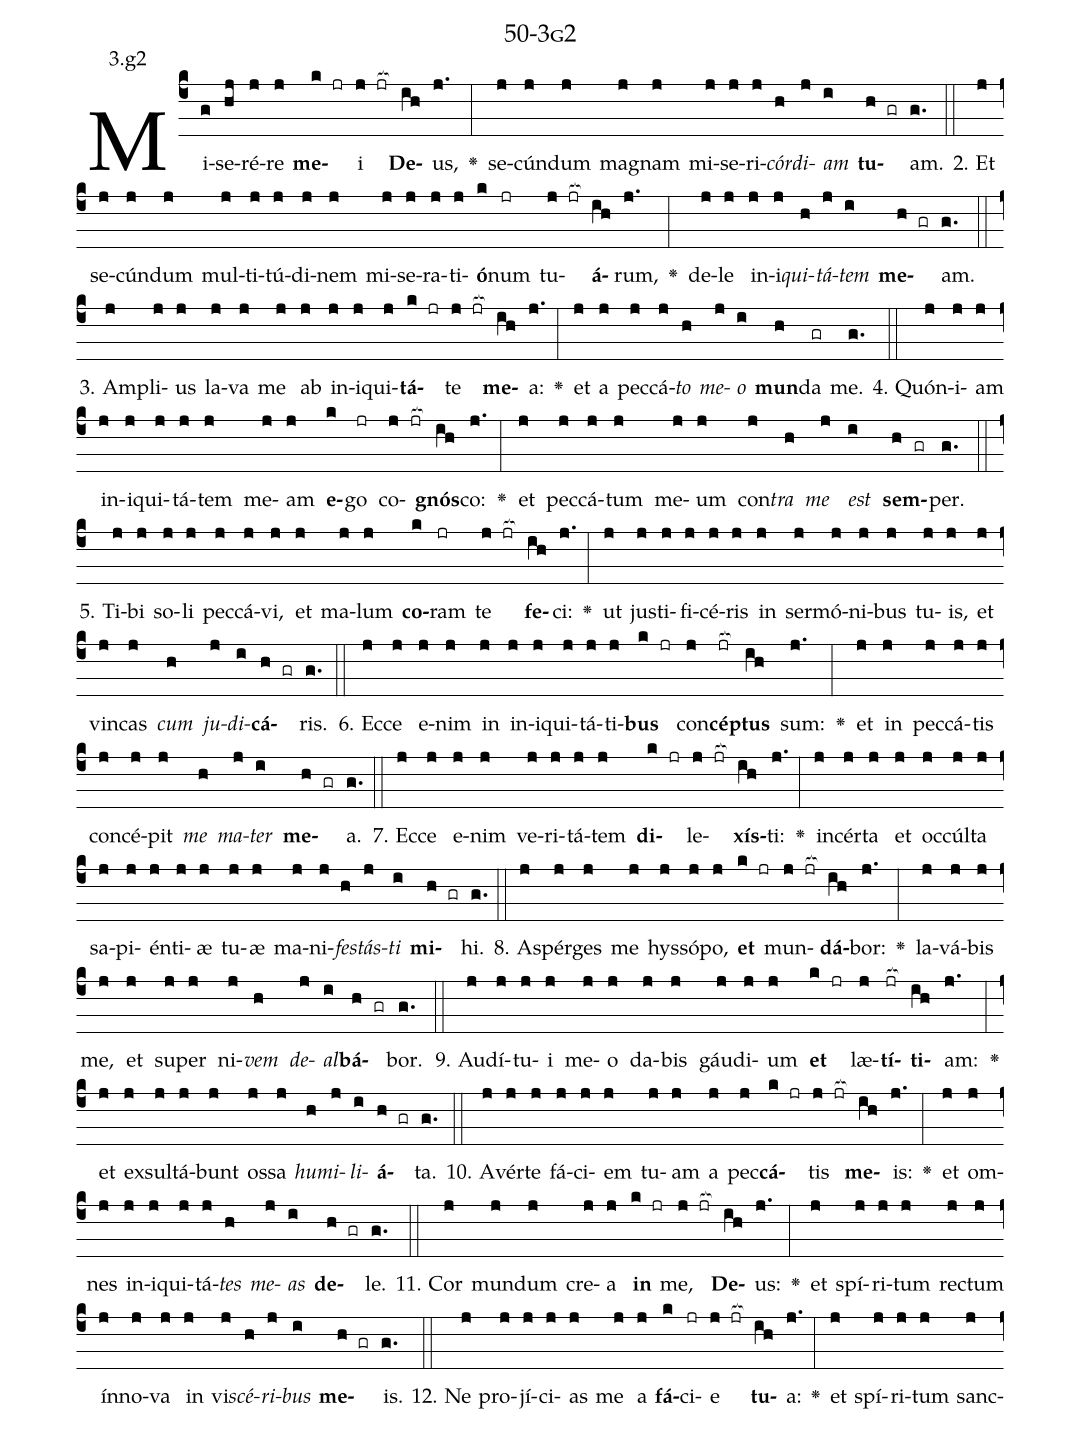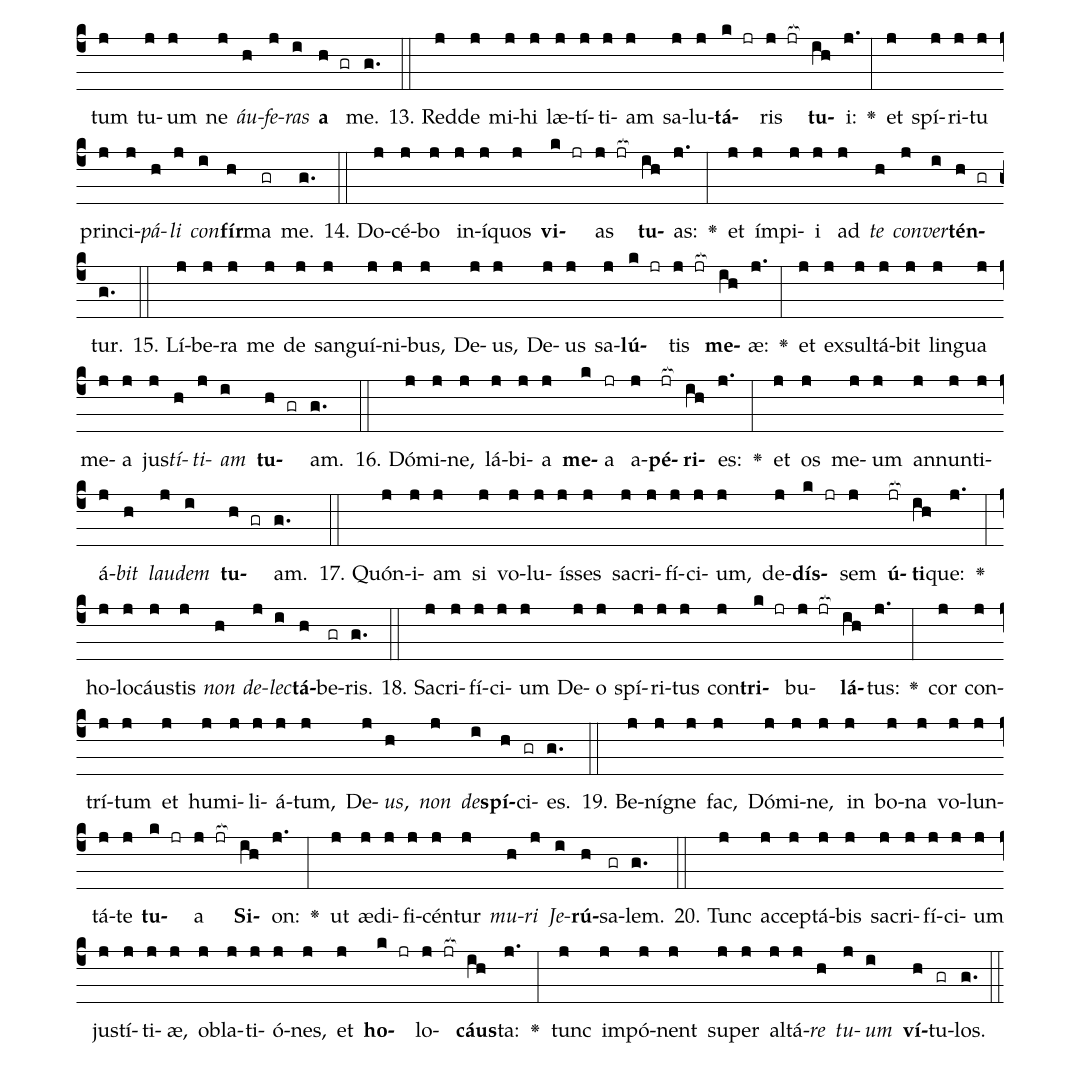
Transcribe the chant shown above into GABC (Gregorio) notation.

name: 50-3g2;
annotation: 3.g2;
%%
(c4)Mi(g)se(hj)ré(j)re(j) <b>me</b>(k jr)i(j jr[ocb:1{]) <b>De</b>(ih[ocb:0}])us,(j.) <v>\greheightstar</v>(:) se(j)cún(j)dum(j) ma(j)gnam(j) mi(j)se(j)ri(j)<i>cór</i>(h)<i>di</i>(j)<i>am</i>(i) <b>tu</b>(h gr)am.(g.) (::)
2. Et(j) se(j)cún(j)dum(j) mul(j)ti(j)tú(j)di(j)nem(j) mi(j)se(j)ra(j)ti(j)<b>ó</b>(k)num(jr) tu(j jr[ocb:1{])<b>á</b>(ih[ocb:0}])rum,(j.) <v>\greheightstar</v>(:) de(j)le(j) in(j)i(j)<i>qui</i>(h)<i>tá</i>(j)<i>tem</i>(i) <b>me</b>(h gr)am.(g.) (::)
3. Am(j)pli(j)us(j) la(j)va(j) me(j) ab(j) in(j)i(j)qui(j)<b>tá</b>(k jr)te(j jr[ocb:1{]) <b>me</b>(ih[ocb:0}])a:(j.) <v>\greheightstar</v>(:) et(j) a(j) pec(j)cá(j)<i>to</i>(h) <i>me</i>(j)<i>o</i>(i) <b>mun</b>(h)da(gr) me.(g.) (::)
4. Quón(j)i(j)am(j) in(j)i(j)qui(j)tá(j)tem(j) me(j)am(j) <b>e</b>(k)go(jr) co(j jr[ocb:1{])<b>gnós</b>(ih[ocb:0}])co:(j.) <v>\greheightstar</v>(:) et(j) pec(j)cá(j)tum(j) me(j)um(j) con(j)<i>tra</i>(h) <i>me</i>(j) <i>est</i>(i) <b>sem</b>(h gr)per.(g.) (::)
5. Ti(j)bi(j) so(j)li(j) pec(j)cá(j)vi,(j) et(j) ma(j)lum(j) <b>co</b>(k)ram(jr) te(j jr[ocb:1{]) <b>fe</b>(ih[ocb:0}])ci:(j.) <v>\greheightstar</v>(:) ut(j) jus(j)ti(j)fi(j)cé(j)ris(j) in(j) ser(j)mó(j)ni(j)bus(j) tu(j)is,(j) et(j) vin(j)cas(j) <i>cum</i>(h) <i>ju</i>(j)<i>di</i>(i)<b>cá</b>(h gr)ris.(g.) (::)
6. Ec(j)ce(j) e(j)nim(j) in(j) in(j)i(j)qui(j)tá(j)ti(j)<b>bus</b>(k jr) con(j)<b>cép</b>(jr[ocb:1{])<b>tus</b>(ih[ocb:0}]) sum:(j.) <v>\greheightstar</v>(:) et(j) in(j) pec(j)cá(j)tis(j) con(j)cé(j)pit(j) <i>me</i>(h) <i>ma</i>(j)<i>ter</i>(i) <b>me</b>(h gr)a.(g.) (::)
7. Ec(j)ce(j) e(j)nim(j) ve(j)ri(j)tá(j)tem(j) <b>di</b>(k jr)le(j jr[ocb:1{])<b>xís</b>(ih[ocb:0}])ti:(j.) <v>\greheightstar</v>(:) in(j)cér(j)ta(j) et(j) oc(j)cúl(j)ta(j) sa(j)pi(j)én(j)ti(j)æ(j) tu(j)æ(j) ma(j)ni(j)<i>fes</i>(h)<i>tás</i>(j)<i>ti</i>(i) <b>mi</b>(h gr)hi.(g.) (::)
8. A(j)spér(j)ges(j) me(j) hys(j)só(j)po,(j) <b>et</b>(k jr) mun(j jr[ocb:1{])<b>dá</b>(ih[ocb:0}])bor:(j.) <v>\greheightstar</v>(:) la(j)vá(j)bis(j) me,(j) et(j) su(j)per(j) ni(j)<i>vem</i>(h) <i>de</i>(j)<i>al</i>(i)<b>bá</b>(h gr)bor.(g.) (::)
9. Au(j)dí(j)tu(j)i(j) me(j)o(j) da(j)bis(j) gáu(j)di(j)um(j) <b>et</b>(k jr) læ(j)<b>tí</b>(jr[ocb:1{])<b>ti</b>(ih[ocb:0}])am:(j.) <v>\greheightstar</v>(:) et(j) ex(j)sul(j)tá(j)bunt(j) os(j)sa(j) <i>hu</i>(h)<i>mi</i>(j)<i>li</i>(i)<b>á</b>(h gr)ta.(g.) (::)
10. A(j)vér(j)te(j) fá(j)ci(j)em(j) tu(j)am(j) a(j) pec(j)<b>cá</b>(k jr)tis(j jr[ocb:1{]) <b>me</b>(ih[ocb:0}])is:(j.) <v>\greheightstar</v>(:) et(j) om(j)nes(j) in(j)i(j)qui(j)tá(j)<i>tes</i>(h) <i>me</i>(j)<i>as</i>(i) <b>de</b>(h gr)le.(g.) (::)
11. Cor(j) mun(j)dum(j) cre(j)a(j) <b>in</b>(k jr) me,(j jr[ocb:1{]) <b>De</b>(ih[ocb:0}])us:(j.) <v>\greheightstar</v>(:) et(j) spí(j)ri(j)tum(j) rec(j)tum(j) ín(j)no(j)va(j) in(j) vi(j)<i>scé</i>(h)<i>ri</i>(j)<i>bus</i>(i) <b>me</b>(h gr)is.(g.) (::)
12. Ne(j) pro(j)jí(j)ci(j)as(j) me(j) a(j) <b>fá</b>(k)ci(jr)e(j jr[ocb:1{]) <b>tu</b>(ih[ocb:0}])a:(j.) <v>\greheightstar</v>(:) et(j) spí(j)ri(j)tum(j) sanc(j)tum(j) tu(j)um(j) ne(j) <i>áu</i>(h)<i>fe</i>(j)<i>ras</i>(i) <b>a</b>(h gr) me.(g.) (::)
13. Red(j)de(j) mi(j)hi(j) læ(j)tí(j)ti(j)am(j) sa(j)lu(j)<b>tá</b>(k jr)ris(j jr[ocb:1{]) <b>tu</b>(ih[ocb:0}])i:(j.) <v>\greheightstar</v>(:) et(j) spí(j)ri(j)tu(j) prin(j)ci(j)<i>pá</i>(h)<i>li</i>(j) <i>con</i>(i)<b>fír</b>(h)ma(gr) me.(g.) (::)
14. Do(j)cé(j)bo(j) in(j)í(j)quos(j) <b>vi</b>(k jr)as(j jr[ocb:1{]) <b>tu</b>(ih[ocb:0}])as:(j.) <v>\greheightstar</v>(:) et(j) ím(j)pi(j)i(j) ad(j) <i>te</i>(h) <i>con</i>(j)<i>ver</i>(i)<b>tén</b>(h gr)tur.(g.) (::)
15. Lí(j)be(j)ra(j) me(j) de(j) san(j)guí(j)ni(j)bus,(j) De(j)us,(j) De(j)us(j) sa(j)<b>lú</b>(k jr)tis(j jr[ocb:1{]) <b>me</b>(ih[ocb:0}])æ:(j.) <v>\greheightstar</v>(:) et(j) ex(j)sul(j)tá(j)bit(j) lin(j)gua(j) me(j)a(j) jus(j)<i>tí</i>(h)<i>ti</i>(j)<i>am</i>(i) <b>tu</b>(h gr)am.(g.) (::)
16. Dó(j)mi(j)ne,(j) lá(j)bi(j)a(j) <b>me</b>(k)a(jr) a(j)<b>pé</b>(jr[ocb:1{])<b>ri</b>(ih[ocb:0}])es:(j.) <v>\greheightstar</v>(:) et(j) os(j) me(j)um(j) an(j)nun(j)ti(j)á(j)<i>bit</i>(h) <i>lau</i>(j)<i>dem</i>(i) <b>tu</b>(h gr)am.(g.) (::)
17. Quón(j)i(j)am(j) si(j) vo(j)lu(j)ís(j)ses(j) sa(j)cri(j)fí(j)ci(j)um,(j) de(j)<b>dís</b>(k jr)sem(j) <b>ú</b>(jr[ocb:1{])<b>ti</b>(ih[ocb:0}])que:(j.) <v>\greheightstar</v>(:) ho(j)lo(j)cáus(j)tis(j) <i>non</i>(h) <i>de</i>(j)<i>lec</i>(i)<b>tá</b>(h)be(gr)ris.(g.) (::)
18. Sa(j)cri(j)fí(j)ci(j)um(j) De(j)o(j) spí(j)ri(j)tus(j) con(j)<b>tri</b>(k jr)bu(j jr[ocb:1{])<b>lá</b>(ih[ocb:0}])tus:(j.) <v>\greheightstar</v>(:) cor(j) con(j)trí(j)tum(j) et(j) hu(j)mi(j)li(j)á(j)tum,(j) De(j)<i>us</i>,(h) <i>non</i>(j) <i>de</i>(i)<b>spí</b>(h)ci(gr)es.(g.) (::)
19. Be(j)ní(j)gne(j) fac,(j) Dó(j)mi(j)ne,(j) in(j) bo(j)na(j) vo(j)lun(j)tá(j)te(j) <b>tu</b>(k jr)a(j jr[ocb:1{]) <b>Si</b>(ih[ocb:0}])on:(j.) <v>\greheightstar</v>(:) ut(j) æ(j)di(j)fi(j)cén(j)tur(j) <i>mu</i>(h)<i>ri</i>(j) <i>Je</i>(i)<b>rú</b>(h)sa(gr)lem.(g.) (::)
20. Tunc(j) ac(j)cep(j)tá(j)bis(j) sa(j)cri(j)fí(j)ci(j)um(j) jus(j)tí(j)ti(j)æ,(j) ob(j)la(j)ti(j)ó(j)nes,(j) et(j) <b>ho</b>(k jr)lo(j jr[ocb:1{])<b>cáus</b>(ih[ocb:0}])ta:(j.) <v>\greheightstar</v>(:) tunc(j) im(j)pó(j)nent(j) su(j)per(j) al(j)tá(j)<i>re</i>(h) <i>tu</i>(j)<i>um</i>(i) <b>ví</b>(h)tu(gr)los.(g.) (::)
